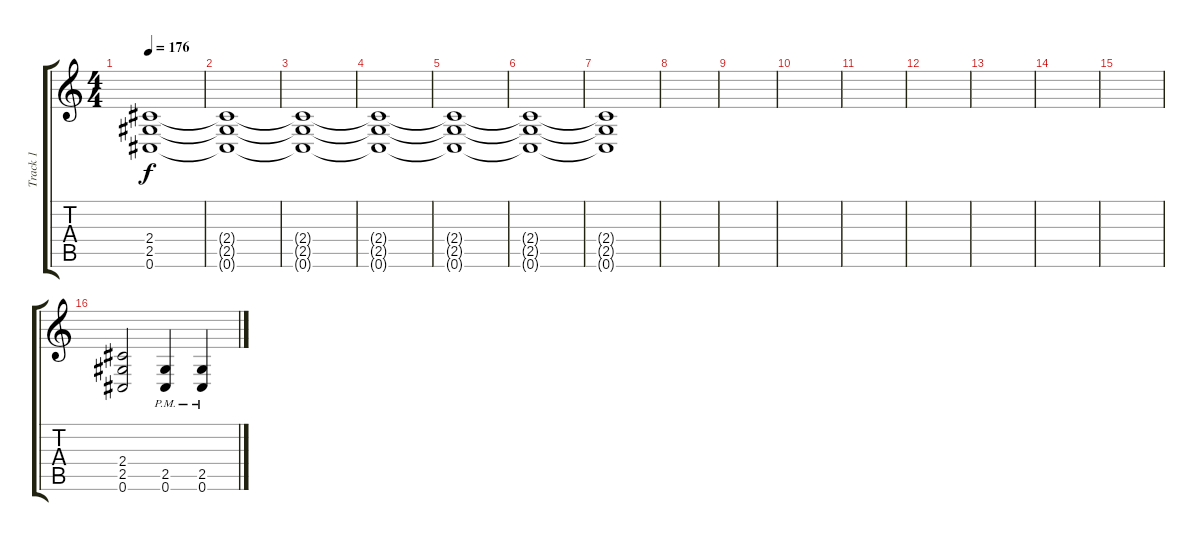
\track ("Track 1" "Track 1") {instrument distortionguitar}
\staff {score tabs}
\tuning (Db4 Ab3 E3 B2 Gb2 Db2) {hide}
\ts (4 4)
\tempo 176
\clef g2
\ks c
(2.4{t} 2.5{t} 0.6{t}).1{dy f} |
(2.4{t} 2.5{t} 0.6{t}).1 |
(2.4{t} 2.5{t} 0.6{t}).1 |
(2.4{t} 2.5{t} 0.6{t}).1{volume 0} |
(2.4{t} 2.5{t} 0.6{t}).1 |
(2.4{t} 2.5{t} 0.6{t}).1 |
(2.4{t} 2.5{t} 0.6{t}).1 |
|
|
|
|
|
|
|
|
(2.4 2.5 0.6).2{volume 15} (2.5 0.6{pm}).4 (2.5 0.6{pm}).4
